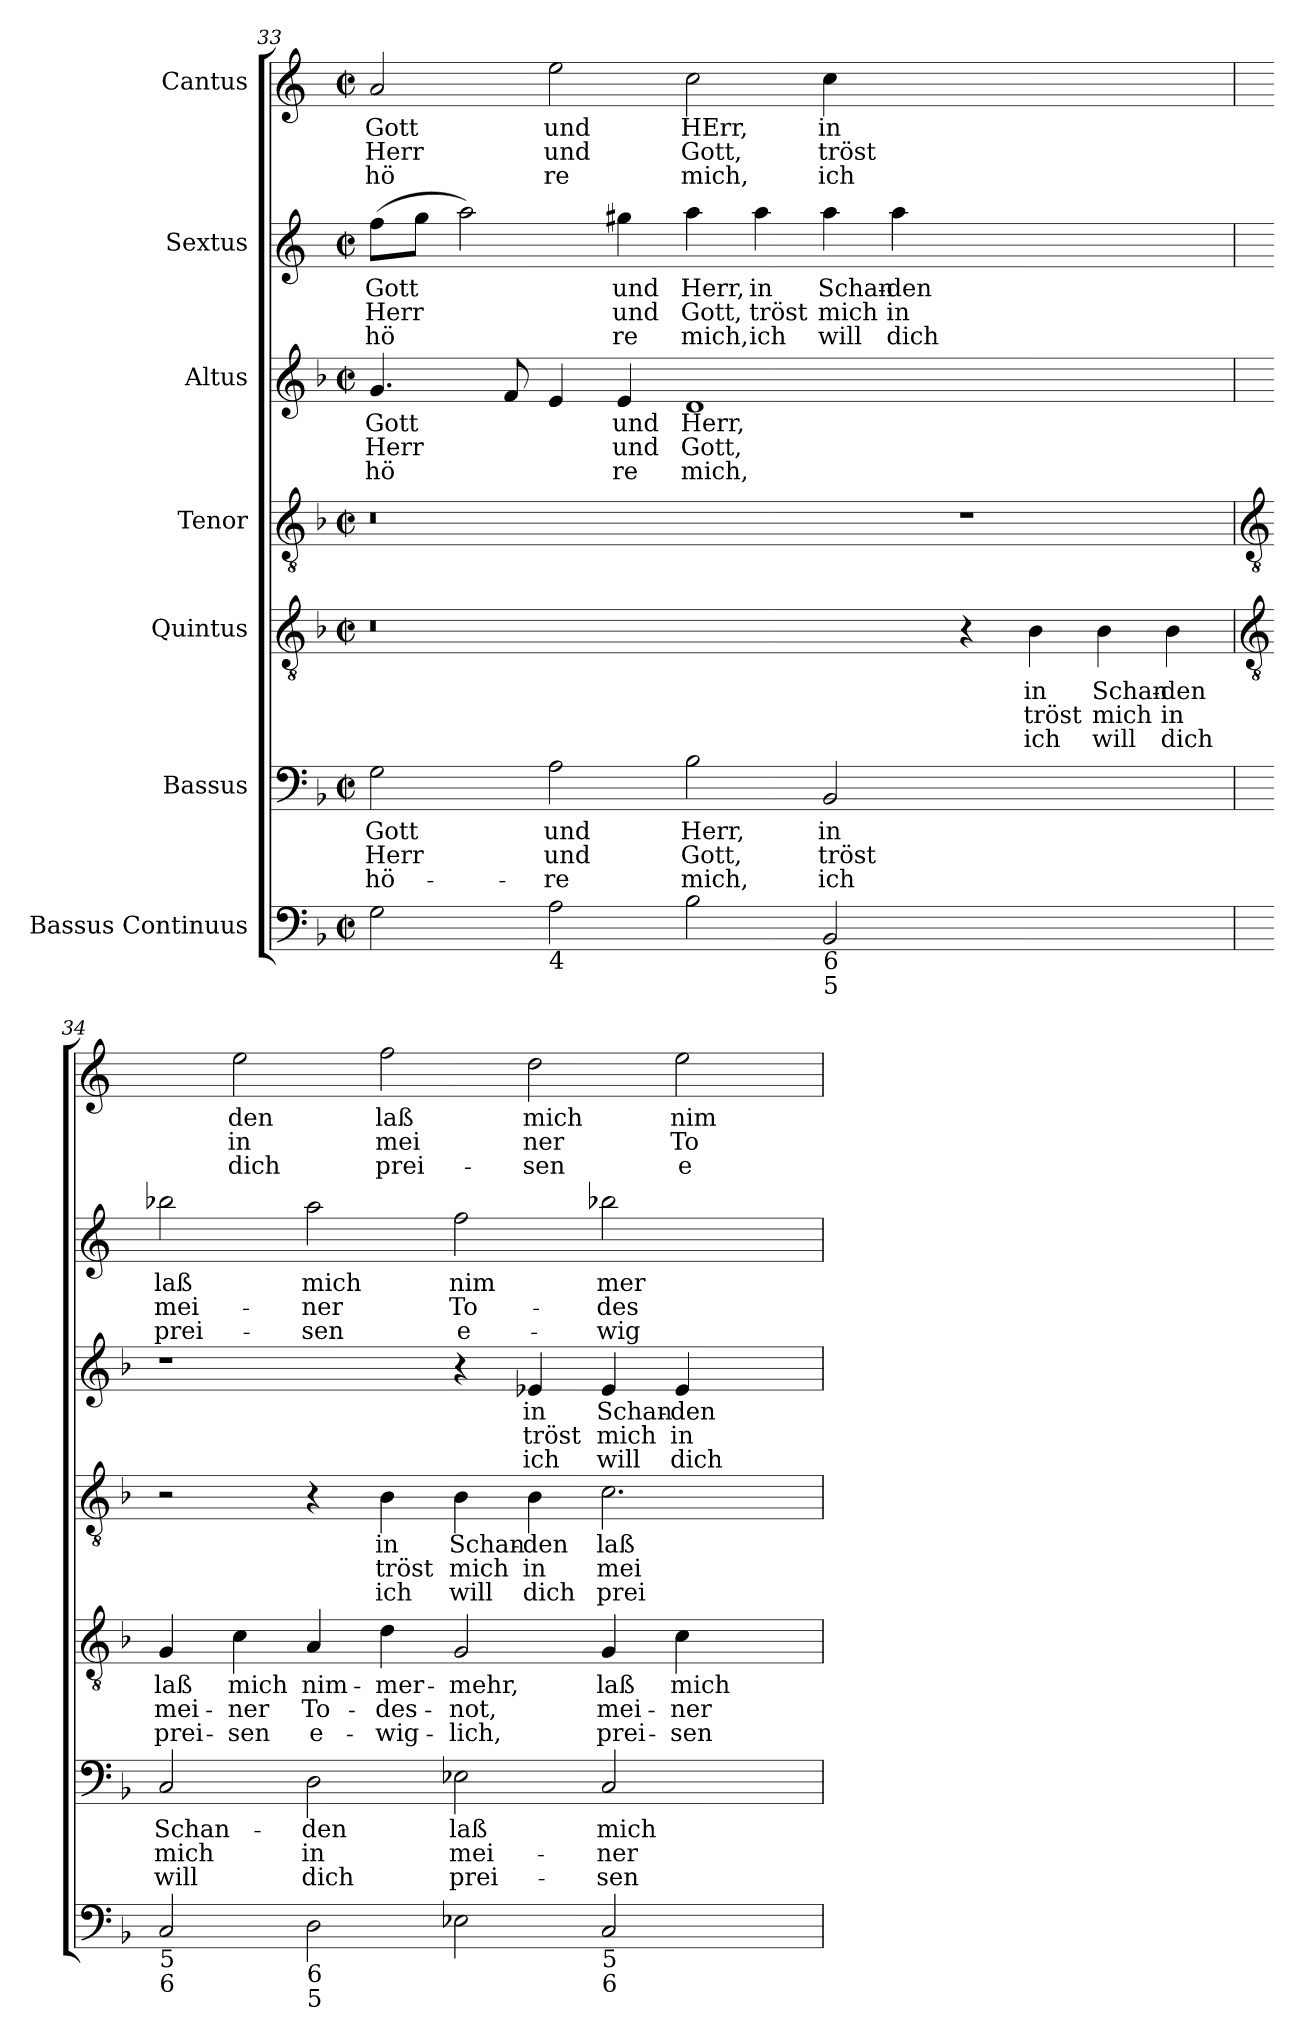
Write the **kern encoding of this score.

**kern	**kern	**text	**text	**text	**kern	**text	**text	**text	**kern	**text	**text	**text	**kern	**text	**text	**text	**kern	**text	**text	**text	**kern	**text	**text	**text
*part7	*part6	*part6	*part6	*part6	*part5	*part5	*part5	*part5	*part4	*part4	*part4	*part4	*part3	*part3	*part3	*part3	*part2	*part2	*part2	*part2	*part1	*part1	*part1	*part1
*staff7	*staff6	*staff6	*staff6	*staff6	*staff5	*staff5	*staff5	*staff5	*staff4	*staff4	*staff4	*staff4	*staff3	*staff3	*staff3	*staff3	*staff2	*staff2	*staff2	*staff2	*staff1	*staff1	*staff1	*staff1
*I"Bassus Continuus	*I"Bassus	*	*	*	*I"Quintus	*	*	*	*I"Tenor	*	*	*	*I"Altus	*	*	*	*I"Sextus	*	*	*	*I"Cantus	*	*	*
*clefF4	*clefF4	*	*	*	*clefGv2	*	*	*	*clefGv2	*	*	*	*clefG2	*	*	*	*clefG2	*	*	*	*clefG2	*	*	*
*	*	*	*	*	*	*	*	*	*	*	*	*	*	*	*	*	*ITrd4c7	*	*	*	*ITrd4c7	*	*	*
*k[b-]	*k[b-]	*	*	*	*k[b-]	*	*	*	*k[b-]	*	*	*	*k[b-]	*	*	*	*k[b-]	*	*	*	*k[b-]	*	*	*
*F:	*F:	*	*	*	*F:	*	*	*	*F:	*	*	*	*F:	*	*	*	*F:	*	*	*	*F:	*	*	*
*M4/2	*M4/2	*	*	*	*M4/2	*	*	*	*M4/2	*	*	*	*M4/2	*	*	*	*M4/2	*	*	*	*M4/2	*	*	*
*met(c|)	*met(c|)	*	*	*	*met(c|)	*	*	*	*met(c|)	*	*	*	*met(c|)	*	*	*	*met(c|)	*	*	*	*met(c|)	*	*	*
=33	=33	=33	=33	=33	=33	=33	=33	=33	=33	=33	=33	=33	=33	=33	=33	=33	=33	=33	=33	=33	=33	=33	=33	=33
!	!	!LO:LY:b	!LO:LY:b	!LO:LY:b	!	!	!	!	!	!	!	!	!	!LO:LY:b	!LO:LY:b	!LO:LY:b	!	!LO:LY:b	!LO:LY:b	!LO:LY:b	!	!LO:LY:b	!LO:LY:b	!LO:LY:b
*	*^	*	*	*	*^	*	*	*	*^	*	*	*	*^	*	*	*	*^	*	*	*	*^	*	*	*
*	*	*	*	*	*	*	*	*	*	*	*	*	*	*	*	*	*^	*	*	*	*	*	*	*	*	*	*	*	*	*
2G	2G	0ryy	-Gott	Herr	hö-	0r	0ryy	.	.	.	0r	0ryy	.	.	.	4.g	0ryy	0ryy	-Gott	Herr	hö	(>8b-L	0ryy	-Gott	Herr	hö	2d	0ryy	-Gott	Herr	hö
.	.	.	.	.	.	.	.	.	.	.	.	.	.	.	.	.	.	.	.	.	.	8ccJ	.	.	.	.	.	.	.	.	.
.	.	.	.	.	.	.	.	.	.	.	.	.	.	.	.	.	.	.	.	.	.	2dd)	.	.	.	.	.	.	.	.	.
.	.	.	.	.	.	.	.	.	.	.	.	.	.	.	.	8f	.	.	.	.	.	.	.	.	.	.	.	.	.	.	.
!LO:TX:b:t=4	!	!	!	!	!	!	!	!	!	!	!	!	!	!	!	!	!	!	!	!	!	!	!	!	!	!	!	!	!	!	!
!	!	!	!LO:LY:b	!LO:LY:b	!LO:LY:b	!	!	!	!	!	!	!	!	!	!	!	!	!	!	!	!	!	!	!	!	!	!	!	!LO:LY:b	!LO:LY:b	!LO:LY:b
2A	2A	.	-und	und	re	.	.	.	.	.	.	.	.	.	.	4e	.	.	.	.	.	.	.	.	.	.	2a	.	und	und	re
!	!	!	!	!	!	!	!	!	!	!	!	!	!	!	!	!	!	!	!LO:LY:b	!LO:LY:b	!LO:LY:b	!	!	!LO:LY:b	!LO:LY:b	!LO:LY:b	!	!	!	!	!
.	.	.	.	.	.	.	.	.	.	.	.	.	.	.	.	4e	.	.	und	und	re	4cc#X	.	und	und	re	.	.	.	.	.
!	!	!	!LO:LY:b	!LO:LY:b	!LO:LY:b	!	!	!	!	!	!	!	!	!	!	!	!	!	!LO:LY:b	!LO:LY:b	!LO:LY:b	!	!	!LO:LY:b	!LO:LY:b	!LO:LY:b	!	!	!LO:LY:b	!LO:LY:b	!LO:LY:b
2B-	2B-	.	Herr,	Gott,	mich,	.	.	.	.	.	.	.	.	.	.	1d	.	.	Herr,	Gott,	mich,	4dd	.	Herr,	Gott,	mich,	2f	.	HErr,	Gott,	mich,
!	!	!	!	!	!	!	!	!	!	!	!	!	!	!	!	!	!	!	!	!	!	!	!	!LO:LY:b	!LO:LY:b	!LO:LY:b	!	!	!	!	!
.	.	.	.	.	.	.	.	.	.	.	.	.	.	.	.	.	.	.	.	.	.	4dd	.	in	tröst	ich	.	.	.	.	.
!LO:TX:b:t=6	!	!	!	!	!	!	!	!	!	!	!	!	!	!	!	!	!	!	!	!	!	!	!	!	!	!	!	!	!	!	!
!LO:TX:b:t=5	!	!	!	!	!	!	!	!	!	!	!	!	!	!	!	!	!	!	!	!	!	!	!	!	!	!	!	!	!	!	!
!	!	!	!LO:LY:b	!LO:LY:b	!LO:LY:b	!	!	!	!	!	!	!	!	!	!	!	!	!	!	!	!	!	!	!LO:LY:b	!LO:LY:b	!LO:LY:b	!	!	!LO:LY:b	!LO:LY:b	!LO:LY:b
2BB-	2BB-	.	in	tröst	ich	.	.	.	.	.	.	.	.	.	.	.	.	.	.	.	.	4dd	.	Schan-	-mich	will	4f	.	in	tröst	ich
!	!	!	!	!	!	!	!	!	!	!	!	!	!	!	!	!	!	!	!	!	!	!	!	!LO:LY:b	!LO:LY:b	!LO:LY:b	!	!	!LO:LY:b	!LO:LY:b	!LO:LY:b
.	.	.	.	.	.	.	.	.	.	.	.	.	.	.	.	.	.	.	.	.	.	4dd	.	den	in	dich	[4gyy	.	Schan-	-mich_	will_
1ryy	1ryy	1ryy	.	.	.	4r	1ryy	.	.	.	1r	1ryy	.	.	.	1ryy	1ryy	1ryy	.	.	.	1ryy	1ryy	.	.	.	1ryy	1ryy	.	.	.
!	!	!	!	!	!	!	!	!LO:LY:b	!LO:LY:b	!LO:LY:b	!	!	!	!	!	!	!	!	!	!	!	!	!	!	!	!	!	!	!	!	!
.	.	.	.	.	.	4B-	.	in	tröst	ich	.	.	.	.	.	.	.	.	.	.	.	.	.	.	.	.	.	.	.	.	.
!	!	!	!	!	!	!	!	!LO:LY:b	!LO:LY:b	!LO:LY:b	!	!	!	!	!	!	!	!	!	!	!	!	!	!	!	!	!	!	!	!	!
.	.	.	.	.	.	4B-	.	Schan-	-mich	will	.	.	.	.	.	.	.	.	.	.	.	.	.	.	.	.	.	.	.	.	.
!	!	!	!	!	!	!	!	!LO:LY:b	!LO:LY:b	!LO:LY:b	!	!	!	!	!	!	!	!	!	!	!	!	!	!	!	!	!	!	!	!	!
.	.	.	.	.	.	4B-	.	den	in	dich	.	.	.	.	.	.	.	.	.	.	.	.	.	.	.	.	.	.	.	.	.
*	*v	*v	*	*	*	*	*	*	*	*	*v	*v	*	*	*	*v	*v	*v	*	*	*	*v	*v	*	*	*	*v	*v	*	*	*
*	*	*	*	*	*v	*v	*	*	*	*	*	*	*	*	*	*	*	*	*	*	*	*	*	*	*
!!LO:LB:g=z
=34	=34	=34	=34	=34	=34	=34	=34	=34	=34	=34	=34	=34	=34	=34	=34	=34	=34	=34	=34	=34	=34	=34	=34	=34
*	*	*	*	*	*clefGv2	*	*	*	*clefGv2	*	*	*	*	*	*	*	*	*	*	*	*	*	*	*
!LO:TX:b:t=5	!	!	!	!	!	!	!	!	!	!	!	!	!	!	!	!	!	!	!	!	!	!	!	!
!LO:TX:b:t=6	!	!	!	!	!	!	!	!	!	!	!	!	!	!	!	!	!	!	!	!	!	!	!	!
!	!	!LO:LY:b	!LO:LY:b	!LO:LY:b	!	!LO:LY:b	!LO:LY:b	!LO:LY:b	!	!	!	!	!	!	!	!	!	!LO:LY:b	!LO:LY:b	!LO:LY:b	!	!	!LO:LY:b	!LO:LY:b
2C	2C	Schan-	-mich	will	4G	laß	mei-	-prei-	2r	.	.	.	1r	.	.	.	2ee-X	laß	mei-	-prei-	4gyy]	.	__	__
!	!	!	!	!	!	!LO:LY:b	!LO:LY:b	!LO:LY:b	!	!	!	!	!	!	!	!	!	!	!	!	!	!LO:LY:b	!LO:LY:b	!LO:LY:b
.	.	.	.	.	4c	-mich	ner	sen	.	.	.	.	.	.	.	.	.	.	.	.	2a	den	in	dich
!LO:TX:b:t=6	!	!	!	!	!	!	!	!	!	!	!	!	!	!	!	!	!	!	!	!	!	!	!	!
!LO:TX:b:t=5	!	!	!	!	!	!	!	!	!	!	!	!	!	!	!	!	!	!	!	!	!	!	!	!
!	!	!LO:LY:b	!LO:LY:b	!LO:LY:b	!	!LO:LY:b	!LO:LY:b	!LO:LY:b	!	!	!	!	!	!	!	!	!	!LO:LY:b	!LO:LY:b	!LO:LY:b	!	!	!	!
2D	2D	den	in	dich	4A	nim-	-To-	-e-	4r	.	.	.	.	.	.	.	2dd	-mich	ner	sen	.	.	.	.
!	!	!	!	!	!	!LO:LY:b	!LO:LY:b	!LO:LY:b	!	!LO:LY:b	!LO:LY:b	!LO:LY:b	!	!	!	!	!	!	!	!	!	!LO:LY:b	!LO:LY:b	!LO:LY:b
.	.	.	.	.	4d	-mer-	-des-	-wig-	4B-	in	tröst	ich	.	.	.	.	.	.	.	.	2b-	laß	mei	prei-
!	!	!LO:LY:b	!LO:LY:b	!LO:LY:b	!	!LO:LY:b	!LO:LY:b	!LO:LY:b	!	!LO:LY:b	!LO:LY:b	!LO:LY:b	!	!	!	!	!	!LO:LY:b	!LO:LY:b	!LO:LY:b	!	!	!	!
2E-X	2E-X	laß	mei-	-prei-	2G	-mehr,	not,	lich,	4B-	Schan-	-mich	will	4r	.	.	.	2b-	nim	To-	-e-	.	.	.	.
!	!	!	!	!	!	!	!	!	!	!LO:LY:b	!LO:LY:b	!LO:LY:b	!	!LO:LY:b	!LO:LY:b	!LO:LY:b	!	!	!	!	!	!LO:LY:b	!LO:LY:b	!LO:LY:b
.	.	.	.	.	.	.	.	.	4B-	den	in	dich	4e-X	in	tröst	ich	.	.	.	.	2g	-mich	ner	sen
!LO:TX:b:t=5	!	!	!	!	!	!	!	!	!	!	!	!	!	!	!	!	!	!	!	!	!	!	!	!
!LO:TX:b:t=6	!	!	!	!	!	!	!	!	!	!	!	!	!	!	!	!	!	!	!	!	!	!	!	!
!	!	!LO:LY:b	!LO:LY:b	!LO:LY:b	!	!LO:LY:b	!LO:LY:b	!LO:LY:b	!	!LO:LY:b	!LO:LY:b	!LO:LY:b	!	!LO:LY:b	!LO:LY:b	!LO:LY:b	!	!LO:LY:b	!LO:LY:b	!LO:LY:b	!	!	!	!
2C	2C	-mich	ner	sen	4G	laß	mei-	-prei-	2.c	laß	mei-	-prei-	4e-	Schan-	-mich	will	2ee-X	-mer-	-des-	-wig-	.	.	.	.
!	!	!	!	!	!	!LO:LY:b	!LO:LY:b	!LO:LY:b	!	!	!	!	!	!LO:LY:b	!LO:LY:b	!LO:LY:b	!	!	!	!	!	!LO:LY:b	!LO:LY:b	!LO:LY:b
.	.	.	.	.	4c	-mich	ner	sen	.	.	.	.	4e-	den	in	dich	.	.	.	.	2a	nim	To	e
4ryy	4ryy	.	.	.	4ryy	.	.	.	.	.	.	.	4ryy	.	.	.	4ryy	.	.	.	.	.	.	.
=	=	=	=	=	=	=	=	=	=	=	=	=	=	=	=	=	=	=	=	=	=	=	=	=
*-	*-	*-	*-	*-	*-	*-	*-	*-	*-	*-	*-	*-	*-	*-	*-	*-	*-	*-	*-	*-	*-	*-	*-	*-
